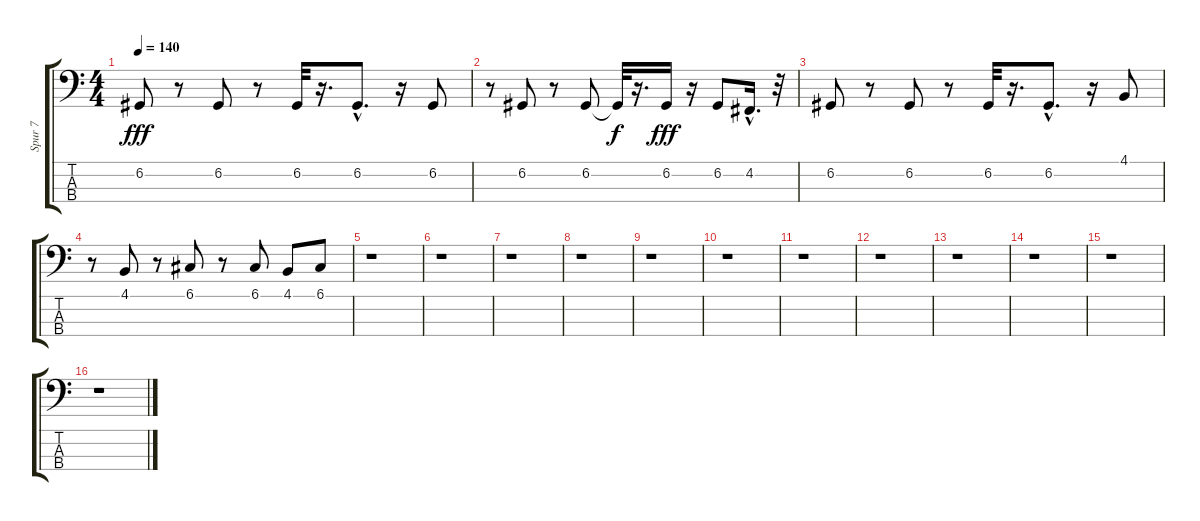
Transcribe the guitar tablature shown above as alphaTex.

\track ("Spur 7" "Spur 7") {instrument lead1square}
\staff {score tabs}
\tuning (G2 D2 A1 E1) {hide}
\ts (4 4)
\tempo 140
\clef f4
\ks c
6.2.8{dy fff} r.8 6.2.8 r.8 6.2.32 r.16{d} 6.2{hac}.8{d} r.16 6.2.8 |
r.8 6.2.8 r.8 6.2.8 6.2{t}.32{dy f} r.16{d} 6.2.16{dy fff} r.16 6.2.8 4.2{hac}.16{d} r.32 |
6.2.8 r.8 6.2.8 r.8 6.2.32 r.16{d} 6.2{hac}.8{d} r.16 4.1.8 |
r.8 4.1.8 r.8 6.1.8 r.8 6.1.8 4.1.8 6.1.8 |
r.1 |
r.1 |
r.1 |
r.1 |
r.1 |
r.1 |
r.1 |
r.1 |
r.1 |
r.1 |
r.1 |
r.1
